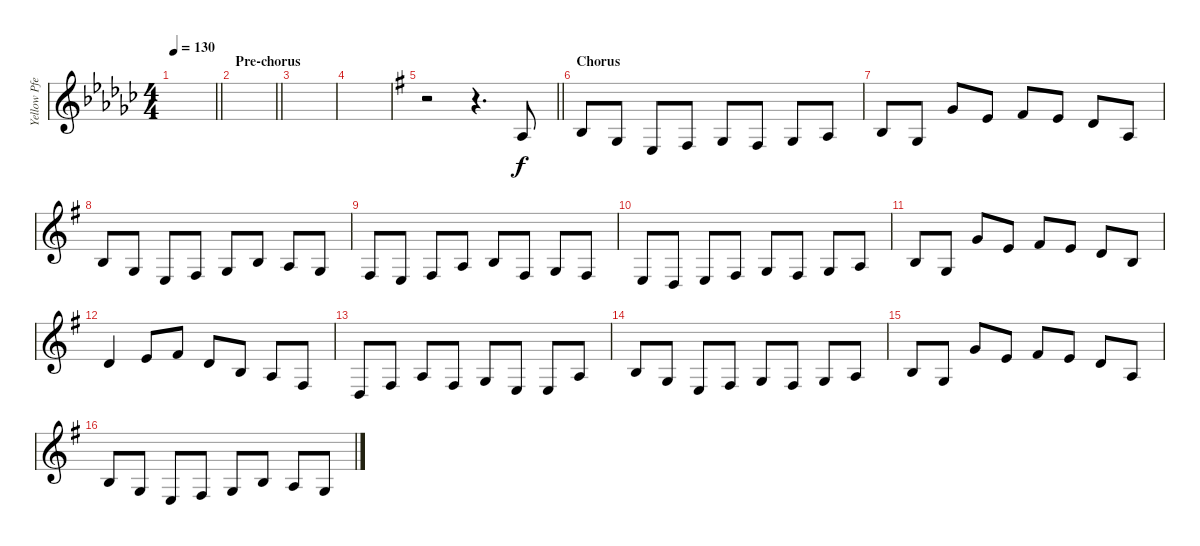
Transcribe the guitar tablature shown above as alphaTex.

\track ("Yellow Pfeifer (Medieval Bagpipe)" "Yellow Pfe") {instrument bagpipe}
\staff {score}
\tuning (E4 B3 G3 D3 A2 E2) {hide}
\ts (4 4)
\tempo 130
\clef g2
\barLineRight lightlight
\ks ebminor
|
\section ("" "Pre-chorus")
\barLineRight lightlight
|
\section ("" "")
|
|
\barLineRight lightlight
\ks g
r.2 r.4{d} 2.3.8 |
\section ("" "Chorus")
0.2.8 0.3.8 2.4.8 4.4.8 0.3.8 4.4.8 0.3.8 2.3.8 |
0.2.8 0.3.8 3.1.8 0.1.8 2.1.8 0.1.8 3.2.8 2.3.8 |
0.2.8 0.3.8 2.4.8 4.4.8 0.3.8 0.2.8 2.3.8 0.3.8 |
4.4.8 2.4.8 4.4.8 2.3.8 0.2.8 4.4.8 0.3.8 4.4.8 |
2.4.8 0.4.8 2.4.8 4.4.8 0.3.8 4.4.8 0.3.8 2.3.8 |
0.2.8 0.3.8 3.1.8 0.1.8 2.1.8 0.1.8 3.2.8 0.2.8 |
3.2.4 0.1.8 2.1.8 3.2.8 0.2.8 2.3.8 4.4.8 |
0.4.8 4.4.8 2.3.8 4.4.8 0.3.8 2.4.8 2.4.8 2.3.8 |
0.2.8 0.3.8 2.4.8 4.4.8 0.3.8 4.4.8 0.3.8 2.3.8 |
0.2.8 0.3.8 3.1.8 0.1.8 2.1.8 0.1.8 3.2.8 2.3.8 |
0.2.8 0.3.8 2.4.8 4.4.8 0.3.8 0.2.8 2.3.8 0.3.8
